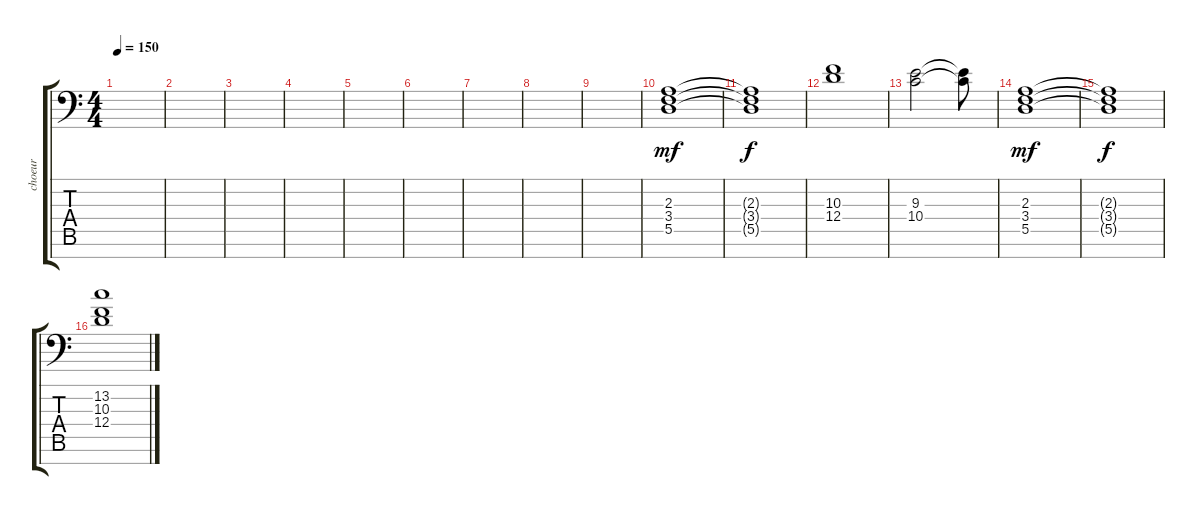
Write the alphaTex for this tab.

\track ("choeur" "choeur") {instrument choiraahs}
\staff {score tabs}
\tuning (E4 B3 G3 D3 A2 E2 C-1) {hide}
\ts (4 4)
\tempo 150
\clef f4
\ks c
|
|
|
|
|
|
|
|
|
(2.3 3.4 5.5).1{dy mf} |
(2.3{t} 3.4{t} 5.5{t}).1{dy f} |
(10.3 12.4).1 |
(9.3 10.4).2 (9.3{t} 10.4{t}).8 |
(2.3 3.4 5.5).1{dy mf} |
(2.3{t} 3.4{t} 5.5{t}).1{dy f} |
(13.2 10.3 12.4).1
